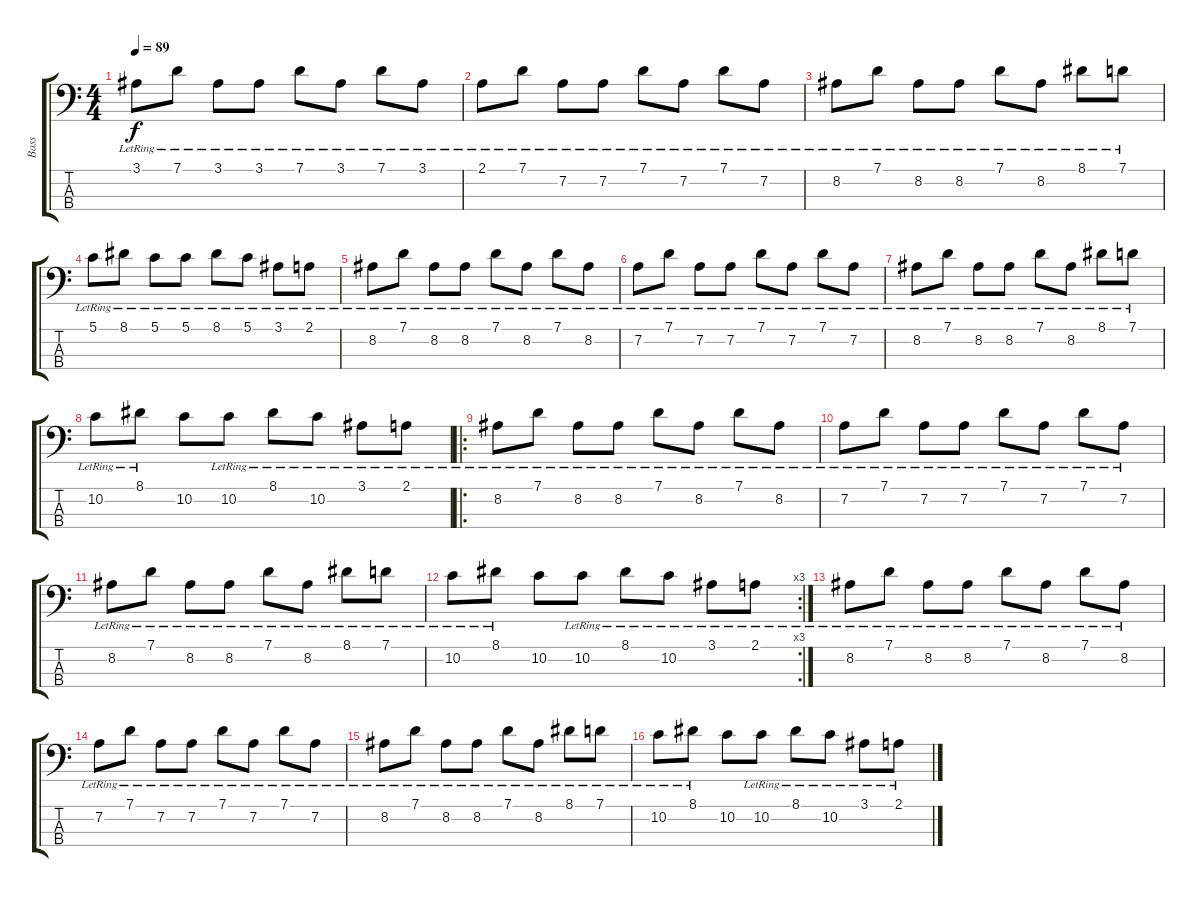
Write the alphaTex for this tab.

\track ("Bass" "Bass") {instrument electricbassfinger}
\staff {score tabs}
\tuning (G2 D2 A1 E1) {hide}
\ts (4 4)
\tempo 89
\clef f4
\ks c
3.1{lr}.8{dy f} 7.1{lr}.8 3.1{lr}.8 3.1{lr}.8 7.1{lr}.8 3.1{lr}.8 7.1{lr}.8 3.1{lr}.8 |
2.1{lr}.8 7.1{lr}.8 7.2{lr}.8 7.2{lr}.8 7.1{lr}.8 7.2{lr}.8 7.1{lr}.8 7.2{lr}.8 |
8.2{lr}.8 7.1{lr}.8 8.2{lr}.8 8.2{lr}.8 7.1{lr}.8 8.2{lr}.8 8.1{lr}.8 7.1{lr}.8 |
5.1{lr}.8 8.1{lr}.8 5.1{lr}.8 5.1{lr}.8 8.1{lr}.8 5.1{lr}.8 3.1{lr}.8 2.1{lr}.8 |
8.2{lr}.8 7.1{lr}.8 8.2{lr}.8 8.2{lr}.8 7.1{lr}.8 8.2{lr}.8 7.1{lr}.8 8.2{lr}.8 |
7.2{lr}.8 7.1{lr}.8 7.2{lr}.8 7.2{lr}.8 7.1{lr}.8 7.2{lr}.8 7.1{lr}.8 7.2{lr}.8 |
8.2{lr}.8 7.1{lr}.8 8.2{lr}.8 8.2{lr}.8 7.1{lr}.8 8.2{lr}.8 8.1{lr}.8 7.1{lr}.8 |
10.2{lr}.8 8.1{lr}.8 10.2.8 10.2{lr}.8 8.1{lr}.8 10.2{lr}.8 3.1{lr}.8 2.1{lr}.8 |
\ro
8.2{lr}.8 7.1{lr}.8 8.2{lr}.8 8.2{lr}.8 7.1{lr}.8 8.2{lr}.8 7.1{lr}.8 8.2{lr}.8 |
7.2{lr}.8 7.1{lr}.8 7.2{lr}.8 7.2{lr}.8 7.1{lr}.8 7.2{lr}.8 7.1{lr}.8 7.2{lr}.8 |
8.2{lr}.8 7.1{lr}.8 8.2{lr}.8 8.2{lr}.8 7.1{lr}.8 8.2{lr}.8 8.1{lr}.8 7.1{lr}.8 |
\rc 3
10.2{lr}.8 8.1{lr}.8 10.2.8 10.2{lr}.8 8.1{lr}.8 10.2{lr}.8 3.1{lr}.8 2.1{lr}.8 |
8.2{lr}.8 7.1{lr}.8 8.2{lr}.8 8.2{lr}.8 7.1{lr}.8 8.2{lr}.8 7.1{lr}.8 8.2{lr}.8 |
7.2{lr}.8 7.1{lr}.8 7.2{lr}.8 7.2{lr}.8 7.1{lr}.8 7.2{lr}.8 7.1{lr}.8 7.2{lr}.8 |
8.2{lr}.8 7.1{lr}.8 8.2{lr}.8 8.2{lr}.8 7.1{lr}.8 8.2{lr}.8 8.1{lr}.8 7.1{lr}.8 |
10.2{lr}.8 8.1{lr}.8 10.2.8 10.2{lr}.8 8.1{lr}.8 10.2{lr}.8 3.1{lr}.8 2.1{lr}.8
